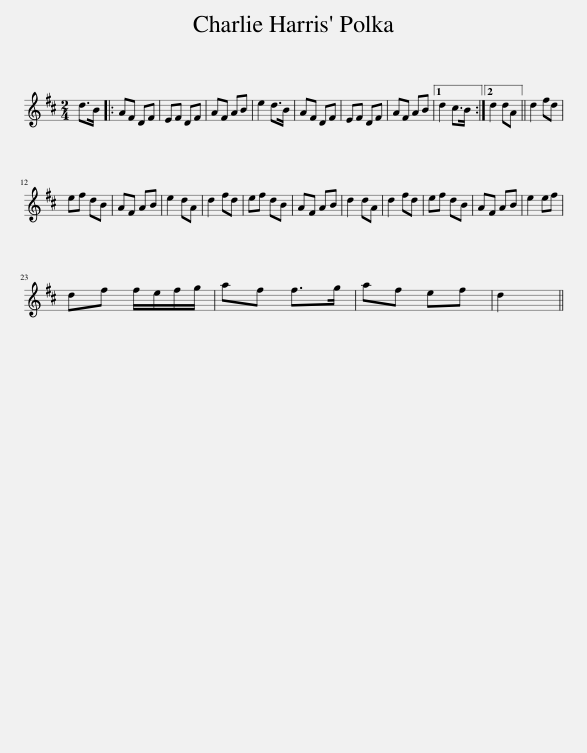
X:1
L:1/8
M:2/4
I:linebreak $
K:D
V:1 treble
V:1
 d>B |: AF DF | EF DF | AF AB | e2 d>B | %5
 AF DF | EF DF | AF AB |1 d2 c>B :|2 d2 dA || %10
 d2 fd |$ ef dB | AF AB | e2 dA | d2 fd | %15
 ef dB | AF AB | d2 dA | d2 fd | ef dB | %20
 AF AB | e2 ef |$ df f/e/f/g/ | af f>g | af ef | %25
 d2 || %26
